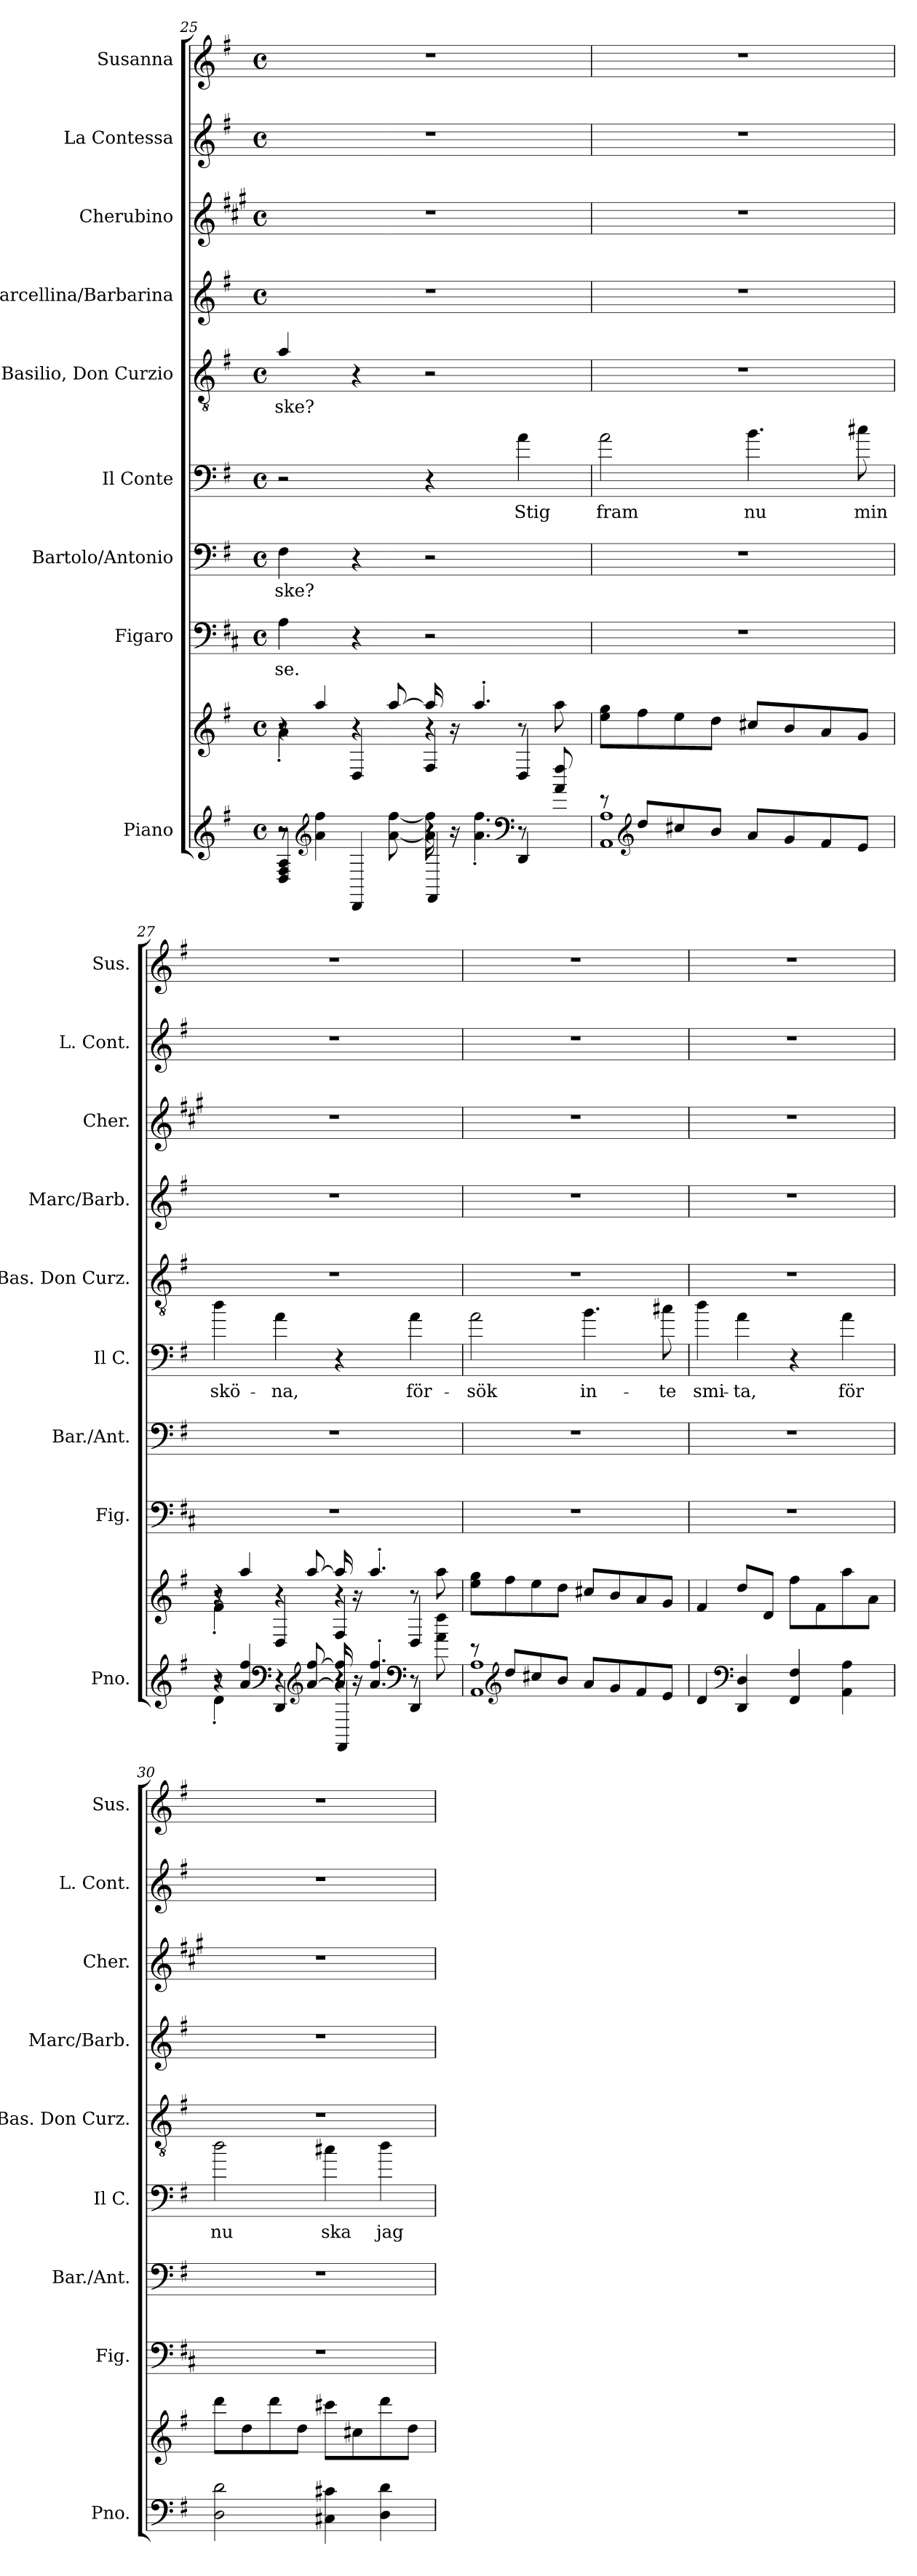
**kern	**kern	**kern	**text	**kern	**text	**kern	**text	**kern	**text	**kern	**kern	**kern	**kern
*part9	*part9	*part8	*part8	*part7	*part7	*part6	*part6	*part5	*part5	*part4	*part3	*part2	*part1
*staff10	*staff9	*staff8	*staff8	*staff7	*staff7	*staff6	*staff6	*staff5	*staff5	*staff4	*staff3	*staff2	*staff1
*I"Piano	*	*I"Figaro	*	*I"Bartolo/Antonio	*	*I"Il Conte	*	*I"Basilio, Don Curzio	*	*I"Marcellina/Barbarina	*I"Cherubino	*I"La Contessa	*I"Susanna
*I'Pno.	*	*I'Fig.	*	*I'Bar./Ant.	*	*I'Il C.	*	*I'Bas. Don Curz.	*	*I'Marc/Barb.	*I'Cher.	*I'L. Cont.	*I'Sus.
!!LO:PB:g=z
*clefG2	*clefG2	*clefF4	*	*clefF4	*	*clefF4	*	*clefGv2	*	*clefG2	*clefG2	*clefG2	*clefG2
*	*	*ITrd4c7	*	*	*	*ITrd8c14	*	*ITrd8c14	*	*	*ITrd1c2	*	*
*k[f#]	*k[f#]	*k[f#]	*	*k[f#]	*	*k[f#]	*	*k[f#]	*	*k[f#]	*k[f#]	*k[f#]	*k[f#]
*M4/4	*M4/4	*M4/4	*	*M4/4	*	*M4/4	*	*M4/4	*	*M4/4	*M4/4	*M4/4	*M4/4
*met(c)	*met(c)	*met(c)	*	*met(c)	*	*met(c)	*	*met(c)	*	*met(c)	*met(c)	*met(c)	*met(c)
=25	=25	=25	=25	=25	=25	=25	=25	=25	=25	=25	=25	=25	=25
*^	*^	*	*	*	*	*	*	*	*	*	*	*	*
*	*^	*	*^	*	*	*	*	*	*	*	*	*	*	*	*
!	!	!	!	!	!	!	!LO:LY:b	!	!LO:LY:b	!	!	!	!LO:LY:b	!	!	!	!
2r	8r	4D/ 4F#/ 4A/	8r	4a'\	4r	4D\	se.	4F#\	ske?	2r	.	4A/	ske?	1r	1r	1r	1r
*clefG2	*	*	*	*	*	*	*	*	*	*	*	*	*	*	*	*	*
.	4a\ 4ff#\	.	4aa/	.	.	.	.	.	.	.	.	.	.	.	.	.	.
.	.	4DD/	.	4r	4D/	4r	.	4r	.	.	.	4r	.	.	.	.	.
.	[8a\ [8ff#\	.	[8aa/	.	.	.	.	.	.	.	.	.	.	.	.	.	.
4r	16a\] 16ff#\]	4FF#/	16aa/]	4r	4F#/	2r	.	2r	.	4r	.	2r	.	.	.	.	.
.	16r	.	16r	.	.	.	.	.	.	.	.	.	.	.	.	.	.
.	4.a\' 4.ff#\'	.	4.aa'/	.	.	.	.	.	.	.	.	.	.	.	.	.	.
*clefF4	*	*	*	*	*	*	*	*	*	*	*	*	*	*	*	*	*
!	!	!	!	!	!	!	!	!	!	!	!LO:LY:b	!	!	!	!	!	!
8r	.	4DD/	.	8r	4D/	.	.	.	.	4A\	Stig	.	.	.	.	.	.
8a/ 8ff#/	.	.	.	8aa\	.	.	.	.	.	.	.	.	.	.	.	.	.
*	*v	*v	*	*	*	*	*	*	*	*	*	*	*	*	*	*	*
*	*	*	*v	*v	*	*	*	*	*	*	*	*	*	*	*	*
=26	=26	=26	=26	=26	=26	=26	=26	=26	=26	=26	=26	=26	=26	=26	=26
!	!	!	!	!	!	!	!	!	!LO:LY:b	!	!	!	!	!	!
*	*	*v	*v	*	*	*	*	*	*	*	*	*	*	*	*
8r	1AA 1A	8ee\ 8gg\L	1r	.	1r	.	2A\	fram	1r	.	1r	1r	1r	1r
*clefG2	*	*	*	*	*	*	*	*	*	*	*	*	*	*
8dd/L	.	8ff#\	.	.	.	.	.	.	.	.	.	.	.	.
8cc#X/	.	8ee\	.	.	.	.	.	.	.	.	.	.	.	.
8b/J	.	8dd\J	.	.	.	.	.	.	.	.	.	.	.	.
!	!	!	!	!	!	!	!	!LO:LY:b	!	!	!	!	!	!
8a/L	.	8cc#X/L	.	.	.	.	4.B\	nu	.	.	.	.	.	.
8g/	.	8b/	.	.	.	.	.	.	.	.	.	.	.	.
8f#/	.	8a/	.	.	.	.	.	.	.	.	.	.	.	.
!	!	!	!	!	!	!	!	!LO:LY:b	!	!	!	!	!	!
8e/J	.	8g/J	.	.	.	.	8c#X\	min	.	.	.	.	.	.
!!LO:PB:g=z
=27	=27	=27	=27	=27	=27	=27	=27	=27	=27	=27	=27	=27	=27	=27
*	*^	*^	*	*	*	*	*	*	*	*	*	*	*	*
*	*	*	*	*^	*	*	*	*	*	*	*	*	*	*	*	*
!	!	!	!	!	!	!	!	!	!	!	!LO:LY:b	!	!	!	!	!	!
8r	4d'\	4r	8r	4f#'\	4r	1r	.	1r	.	4d\	skö-	1r	.	1r	1r	1r	1r
4a/ 4ff#/	.	.	4aa/	.	.	.	.	.	.	.	.	.	.	.	.	.	.
*clefF4	*	*	*	*	*	*	*	*	*	*	*	*	*	*	*	*	*
!	!	!	!	!	!	!	!	!	!	!	!LO:LY:b	!	!	!	!	!	!
.	4r	4DD/	.	4r	4D/	.	.	.	.	4A\	-na,	.	.	.	.	.	.
*clefG2	*	*	*	*	*	*	*	*	*	*	*	*	*	*	*	*	*
[8a/ [8ff#/	.	.	[8aa/	.	.	.	.	.	.	.	.	.	.	.	.	.	.
16a/] 16ff#/]	4r	4FF#/	16aa/]	4r	4F#/	.	.	.	.	4r	.	.	.	.	.	.	.
16r	.	.	16r	.	.	.	.	.	.	.	.	.	.	.	.	.	.
4.a/' 4.ff#/'	.	.	4.aa'/	.	.	.	.	.	.	.	.	.	.	.	.	.	.
*clefF4	*	*	*	*	*	*	*	*	*	*	*	*	*	*	*	*	*
!	!	!	!	!	!	!	!	!	!	!	!LO:LY:b	!	!	!	!	!	!
.	8r	4DD/	.	8r	4D/	.	.	.	.	4A\	för-	.	.	.	.	.	.
.	8a\ 8ff#\	.	.	8aa\	.	.	.	.	.	.	.	.	.	.	.	.	.
*	*v	*v	*	*	*	*	*	*	*	*	*	*	*	*	*	*	*
*	*	*	*v	*v	*	*	*	*	*	*	*	*	*	*	*	*
=28	=28	=28	=28	=28	=28	=28	=28	=28	=28	=28	=28	=28	=28	=28	=28
!	!	!	!	!	!	!	!	!	!LO:LY:b	!	!	!	!	!	!
*	*	*v	*v	*	*	*	*	*	*	*	*	*	*	*	*
8r	1AA 1A	8ee\ 8gg\L	1r	.	1r	.	2A\	-sök	1r	.	1r	1r	1r	1r
*clefG2	*	*	*	*	*	*	*	*	*	*	*	*	*	*
8dd/L	.	8ff#\	.	.	.	.	.	.	.	.	.	.	.	.
8cc#X/	.	8ee\	.	.	.	.	.	.	.	.	.	.	.	.
8b/J	.	8dd\J	.	.	.	.	.	.	.	.	.	.	.	.
!	!	!	!	!	!	!	!	!LO:LY:b	!	!	!	!	!	!
8a/L	.	8cc#X/L	.	.	.	.	4.B\	in-	.	.	.	.	.	.
8g/	.	8b/	.	.	.	.	.	.	.	.	.	.	.	.
8f#/	.	8a/	.	.	.	.	.	.	.	.	.	.	.	.
!	!	!	!	!	!	!	!	!LO:LY:b	!	!	!	!	!	!
8e/J	.	8g/J	.	.	.	.	8c#X\	-te	.	.	.	.	.	.
*v	*v	*	*	*	*	*	*	*	*	*	*	*	*	*
=29	=29	=29	=29	=29	=29	=29	=29	=29	=29	=29	=29	=29	=29
!	!	!	!	!	!	!	!LO:LY:b	!	!	!	!	!	!
4d/	4f#/	1r	.	1r	.	4d\	smi-	1r	.	1r	1r	1r	1r
*clefF4	*	*	*	*	*	*	*	*	*	*	*	*	*
!	!	!	!	!	!	!	!LO:LY:b	!	!	!	!	!	!
4DD/ 4D/	8dd/L	.	.	.	.	4A\	-ta,	.	.	.	.	.	.
.	8d/J	.	.	.	.	.	.	.	.	.	.	.	.
4FF#/ 4F#/	8ff#\L	.	.	.	.	4r	.	.	.	.	.	.	.
.	8f#\	.	.	.	.	.	.	.	.	.	.	.	.
!	!	!	!	!	!	!	!LO:LY:b	!	!	!	!	!	!
4AA\ 4A\	8aa\	.	.	.	.	4A\	för	.	.	.	.	.	.
.	8a\J	.	.	.	.	.	.	.	.	.	.	.	.
!!LO:PB:g=z
=30	=30	=30	=30	=30	=30	=30	=30	=30	=30	=30	=30	=30	=30
!	!	!	!	!	!	!	!LO:LY:b	!	!	!	!	!	!
2D\ 2d\	8ddd\L	1r	.	1r	.	2d\	nu	1r	.	1r	1r	1r	1r
.	8dd\	.	.	.	.	.	.	.	.	.	.	.	.
.	8ddd\	.	.	.	.	.	.	.	.	.	.	.	.
.	8dd\J	.	.	.	.	.	.	.	.	.	.	.	.
!	!	!	!	!	!	!	!LO:LY:b	!	!	!	!	!	!
4C#X\ 4c#X\	8ccc#X\L	.	.	.	.	4c#X\	ska	.	.	.	.	.	.
.	8cc#X\	.	.	.	.	.	.	.	.	.	.	.	.
!	!	!	!	!	!	!	!LO:LY:b	!	!	!	!	!	!
4D\ 4d\	8ddd\	.	.	.	.	4d\	jag	.	.	.	.	.	.
.	8dd\J	.	.	.	.	.	.	.	.	.	.	.	.
=	=	=	=	=	=	=	=	=	=	=	=	=	=
*-	*-	*-	*-	*-	*-	*-	*-	*-	*-	*-	*-	*-	*-
